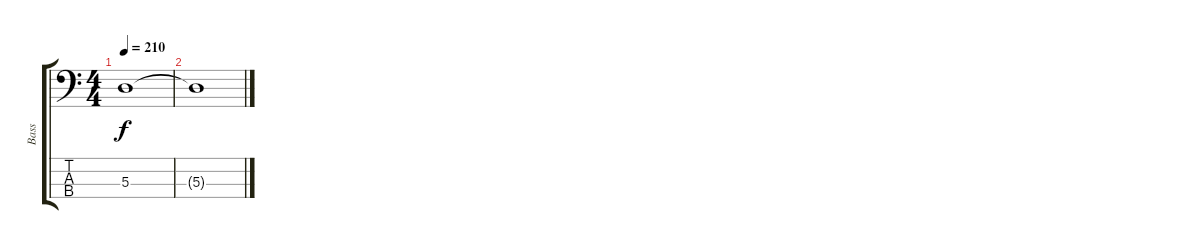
\track ("Bass" "Bass") {instrument electricbasspick}
\staff {score tabs}
\tuning (G2 D2 A1 E1) {hide}
\ts (4 4)
\tempo 210
\clef f4
\ks c
5.3{t}.1{dy f} |
5.3{t}.1
